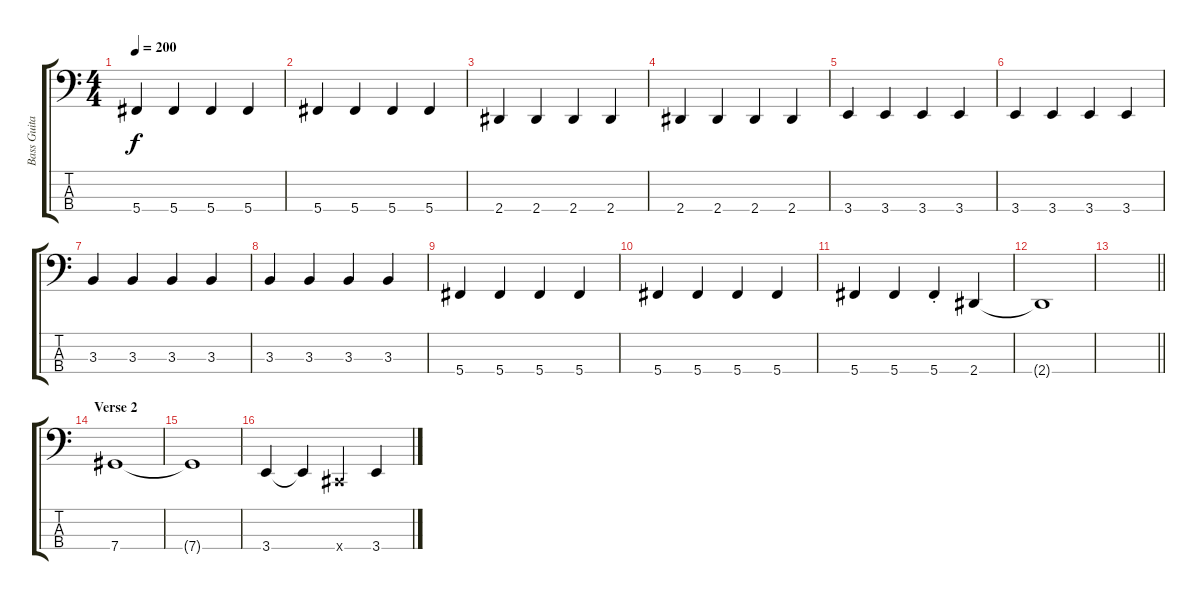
\track ("Bass Guitar" "Bass Guita") {instrument electricbassfinger}
\staff {score tabs}
\tuning (Gb2 Db2 Ab1 Db1) {hide}
\ts (4 4)
\tempo 200
\clef f4
\ks c
5.4.4{dy f} 5.4.4 5.4.4 5.4.4 |
5.4.4 5.4.4 5.4.4 5.4.4 |
2.4.4 2.4.4 2.4.4 2.4.4 |
2.4.4 2.4.4 2.4.4 2.4.4 |
3.4.4 3.4.4 3.4.4 3.4.4 |
3.4.4 3.4.4 3.4.4 3.4.4 |
3.3.4 3.3.4 3.3.4 3.3.4 |
3.3.4 3.3.4 3.3.4 3.3.4 |
5.4.4 5.4.4 5.4.4 5.4.4 |
5.4.4 5.4.4 5.4.4 5.4.4 |
5.4.4 5.4.4 5.4{st}.4 2.4.4 |
2.4{t}.1 |
\barLineRight lightlight
|
\section ("" "Verse 2")
7.4.1 |
7.4{t}.1 |
3.4.4 3.4{t}.4 0.4{x}.4 3.4.4
